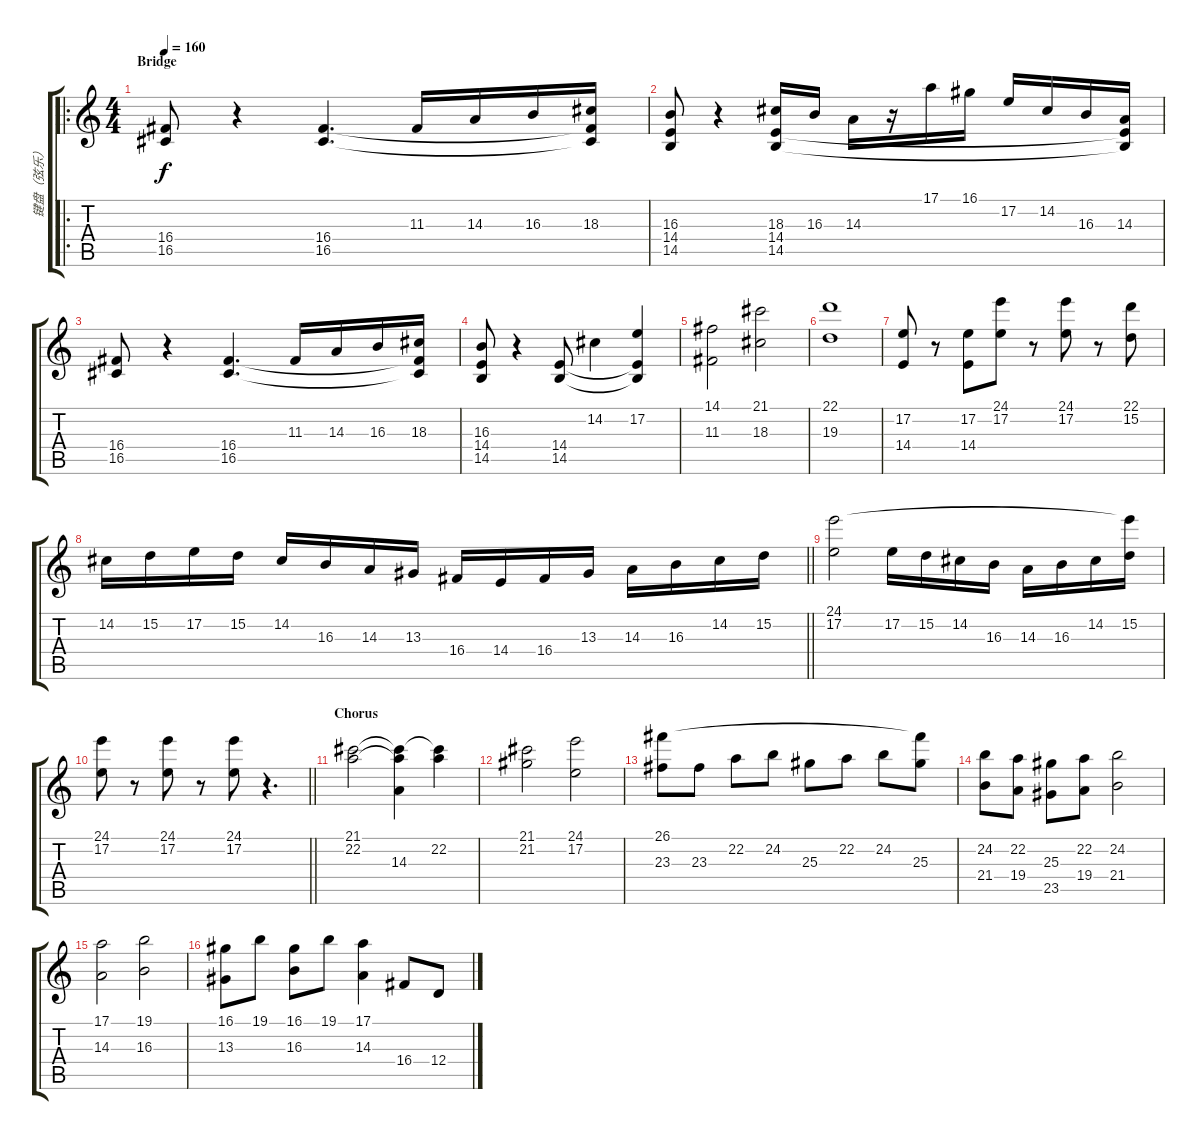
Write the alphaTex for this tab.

\track ("键盘（弦乐）" "键盘（弦乐）") {instrument stringensemble1}
\staff {score tabs}
\tuning (E4 B3 G3 D3 A2 E2) {hide}
\ro
\ts (4 4)
\section ("" "Bridge")
\tempo 160
\clef g2
\ks c
(16.4 16.5).8{dy f} r.4 (16.4 16.5).4{d} 11.3.16 14.3.16 16.3.16 (18.3 16.4{t} 16.5{t}).16 |
(16.3 14.4 14.5).8 r.4 (18.3 14.4 14.5).16 16.3.16 14.3.16 r.16 17.1.16 16.1.16 17.2.16 14.2.16 16.3.16 (14.3 14.4{t} 14.5{t}).16 |
(16.4 16.5).8 r.4 (16.4 16.5).4{d} 11.3.16 14.3.16 16.3.16 (18.3 16.4{t} 16.5{t}).16 |
(16.3 14.4 14.5).8 r.4 (14.4 14.5).8 14.2.4 (17.2 14.4{t} 14.5{t}).4 |
(14.1 11.3).2 (21.1 18.3).2 |
(22.1 19.3).1 |
(17.2 14.4).8 r.8 (17.2 14.4).8 (24.1 17.2).8 r.8 (24.1 17.2).8 r.8 (22.1 15.2).8 |
\barLineRight lightlight
14.2.16 15.2.16 17.2.16 15.2.16 14.2.16 16.3.16 14.3.16 13.3.16 16.4.16 14.4.16 16.4.16 13.3.16 14.3.16 16.3.16 14.2.16 15.2.16 |
(24.1 17.2).2 17.2.16 15.2.16 14.2.16 16.3.16 14.3.16 16.3.16 14.2.16 (24.1{t} 15.2).16 |
\barLineRight lightlight
(24.1 17.2).8 r.8 (24.1 17.2).8 r.8 (24.1 17.2).8 r.4{d} |
\section ("" "Chorus")
(21.1 22.2).2 (21.1{t} 22.2{t} 14.3).4 (21.1{t} 22.2).4 |
(21.1 21.2).2 (24.1 17.2).2 |
(26.1 23.3).8 23.3.8 22.2.8 24.2.8 25.3.8 22.2.8 24.2.8 (26.1{t} 25.3).8 |
(24.2 21.4).8 (22.2 19.4).8 (25.3 23.5).8 (22.2 19.4).8 (24.2 21.4).2 |
(17.1 14.3).2 (19.1 16.3).2 |
(16.1 13.3).8 19.1.8 (16.1 16.3).8 19.1.8 (17.1 14.3).4 16.4.8 12.4.8
